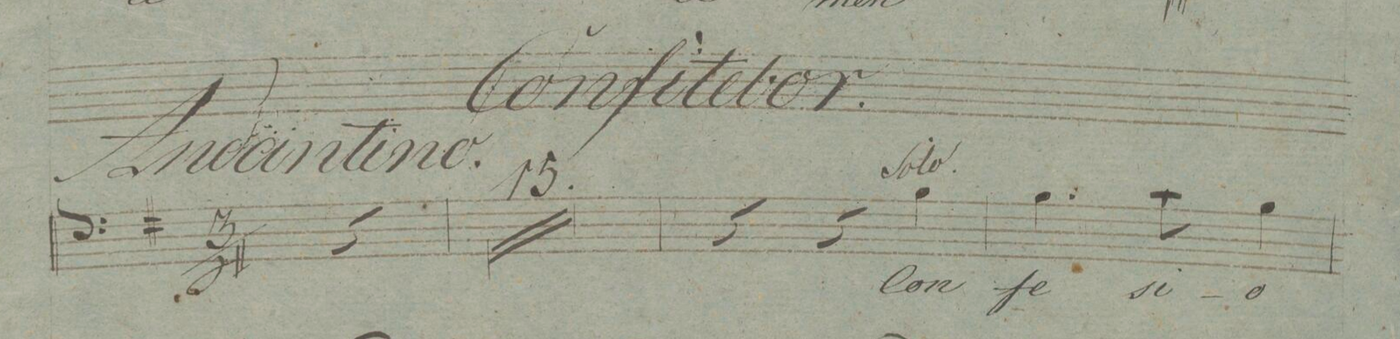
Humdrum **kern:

**kern	**text	**dynam
*I"Baſso.	*	*
*clefF4	*	*
*k[f#]	*	*
*M3/4	*	*
4r	.	.
=1	=1	=1
2.r	.	.
=2	=2	=2
2.r	.	.
=3	=3	=3
2.r	.	.
=4	=4	=4
2.r	.	.
=5	=5	=5
2.r	.	.
=6	=6	=6
2.r	.	.
=7	=7	=7
2.r	.	.
=8	=8	=8
2.r	.	.
=9	=9	=9
2.r	.	.
=10	=10	=10
2.r	.	.
=11	=11	=11
2.r	.	.
=12	=12	=12
2.r	.	.
=13	=13	=13
2.r	.	.
=14	=14	=14
2.r	.	.
=15	=15	=15
2.r	.	.
=16	=16	=16
4r	.	.
4r	.	.
4B\	Con-	.
=17	=17	=17
4.B\	-fe-	.
8c\	-si-	.
4B\	-o	.
=18	=18	=18
*-	*-	*-
